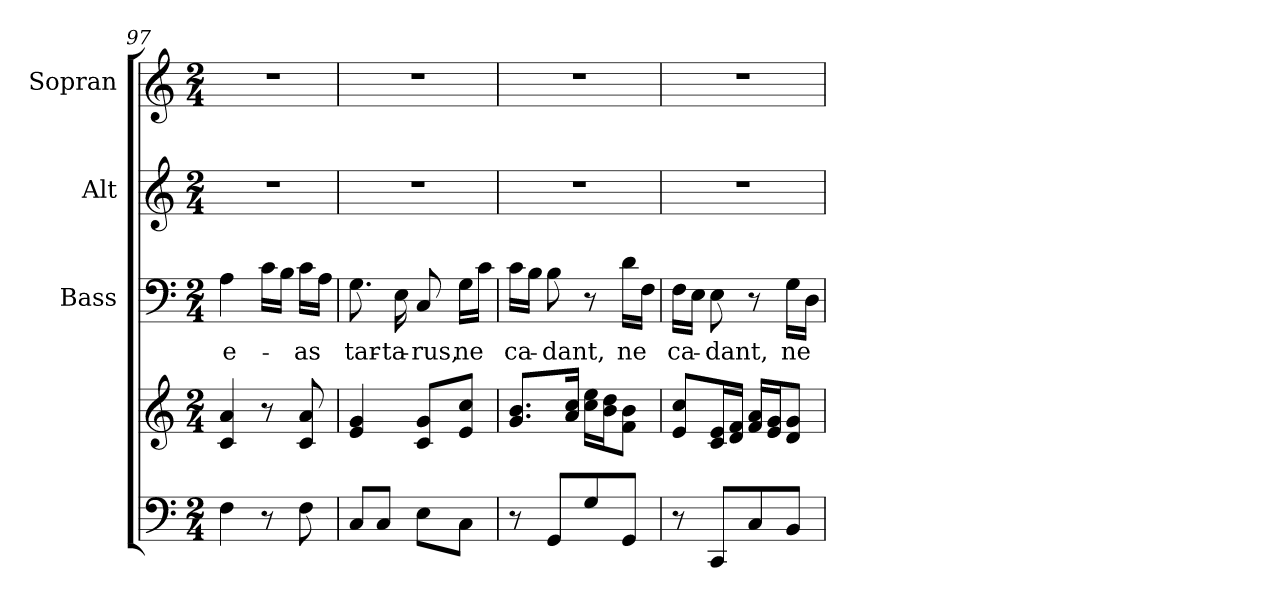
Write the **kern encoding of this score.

**kern	**kern	**kern	**text	**kern	**kern
*part4	*part4	*part3	*part3	*part2	*part1
*staff5	*staff4	*staff3	*staff3	*staff2	*staff1
*	*	*I"Bass	*	*I"Alt	*I"Sopran
*	*	*I'B.	*	*I'A.	*I'S.
*clefF4	*clefG2	*clefF4	*	*clefG2	*clefG2
*k[]	*k[]	*k[]	*	*k[]	*k[]
*C:	*C:	*C:	*	*C:	*C:
*M2/4	*M2/4	*M2/4	*	*M2/4	*M2/4
=97	=97	=97	=97	=97	=97
!	!	!	!LO:LY:b	!	!
4F\	4c/ 4a/	4A\	e-	2r	2r
8r	8r	16c\LL	.	.	.
.	.	16B\JJ	.	.	.
!	!	!	!LO:LY:b	!	!
8F\	8c/ 8a/	16c\LL	-as	.	.
.	.	16A\JJ	.	.	.
=98	=98	=98	=98	=98	=98
!	!	!	!LO:LY:b	!	!
8C/L	4e/ 4g/	8.G\	tar-	2r	2r
8C/J	.	.	.	.	.
!	!	!	!LO:LY:b	!	!
.	.	16E\	-ta-	.	.
!	!	!	!LO:LY:b	!	!
8E\L	8c/ 8g/L	8C/	-rus,	.	.
!	!	!	!LO:LY:b	!	!
8C\J	8e/ 8cc/J	16G\LL	ne	.	.
.	.	16c\JJ	.	.	.
!!LO:LB:g=z
=99	=99	=99	=99	=99	=99
!	!	!	!LO:LY:b	!	!
8r	8.g/ 8.b/L	16c\LL	ca-	2r	2r
.	.	16B\JJ	.	.	.
!	!	!	!LO:LY:b	!	!
8GG/L	.	8B\	-dant,	.	.
.	16a/ 16cc/Jk	.	.	.	.
8G/	16cc\ 16ee\LL	8r	.	.	.
.	16b\ 16dd\J	.	.	.	.
!	!	!	!LO:LY:b	!	!
8GG/J	8f\ 8b\J	16d\LL	ne	.	.
.	.	16F\JJ	.	.	.
=100	=100	=100	=100	=100	=100
!	!	!	!LO:LY:b	!	!
8r	8e/ 8cc/L	16F\LL	ca-	2r	2r
.	.	16E\JJ	.	.	.
!	!	!	!LO:LY:b	!	!
8CC/L	16c/ 16e/L	8E\	-dant,	.	.
.	16d/ 16f/JJ	.	.	.	.
8C/	16f/ 16a/LL	8r	.	.	.
.	16e/ 16g/J	.	.	.	.
!	!	!	!LO:LY:b	!	!
8BB/J	8d/ 8g/J	16G\LL	ne	.	.
.	.	16D\JJ	.	.	.
=	=	=	=	=	=
*-	*-	*-	*-	*-	*-
